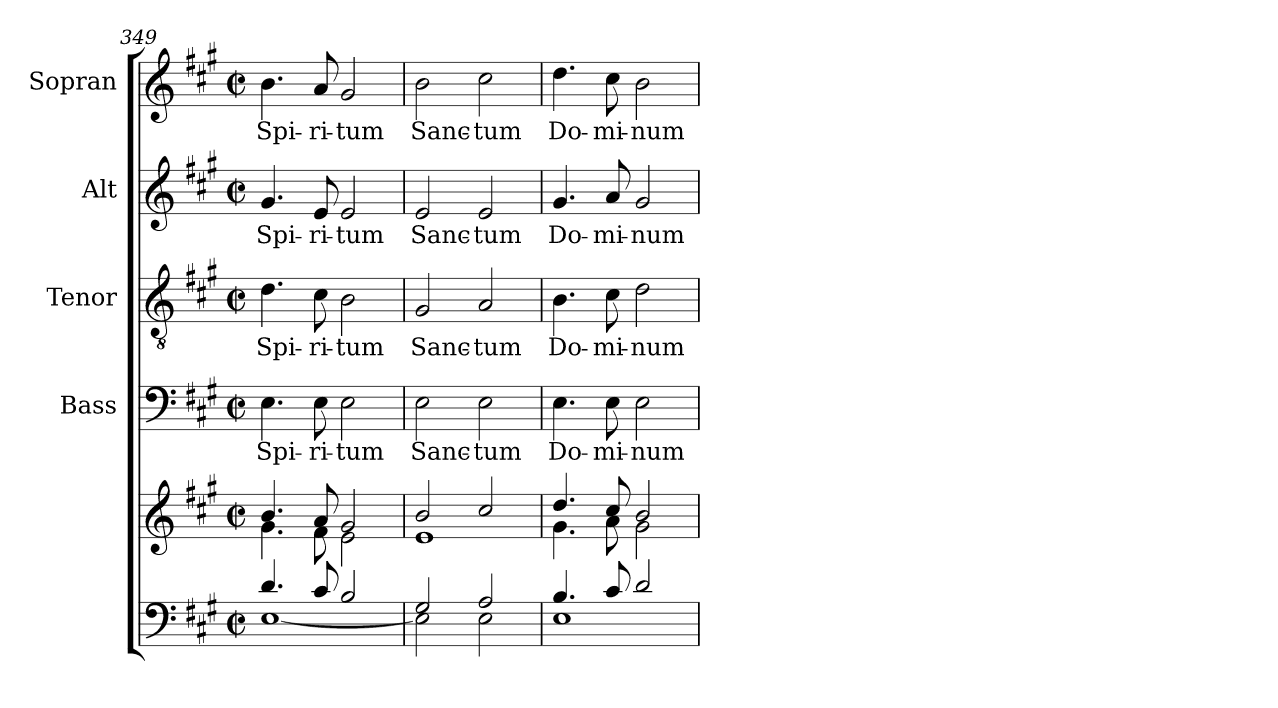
**kern	**kern	**kern	**text	**kern	**text	**kern	**text	**kern	**text
*part5	*part5	*part4	*part4	*part3	*part3	*part2	*part2	*part1	*part1
*staff6	*staff5	*staff4	*staff4	*staff3	*staff3	*staff2	*staff2	*staff1	*staff1
*	*	*I"Bass	*	*I"Tenor	*	*I"Alt	*	*I"Sopran	*
*	*	*I'B.	*	*I'T.	*	*I'A.	*	*I'S.	*
*clefF4	*clefG2	*clefF4	*	*clefGv2	*	*clefG2	*	*clefG2	*
*k[f#c#g#]	*k[f#c#g#]	*k[f#c#g#]	*	*k[f#c#g#]	*	*k[f#c#g#]	*	*k[f#c#g#]	*
*A:	*A:	*A:	*	*A:	*	*A:	*	*A:	*
*M2/2	*M2/2	*M2/2	*	*M2/2	*	*M2/2	*	*M2/2	*
*met(c|)	*met(c|)	*met(c|)	*	*met(c|)	*	*met(c|)	*	*met(c|)	*
=349	=349	=349	=349	=349	=349	=349	=349	=349	=349
*^	*^	*	*	*	*	*	*	*	*
!	!	!	!	!	!LO:LY:b	!	!LO:LY:b	!	!LO:LY:b	!	!LO:LY:b
4.d/	[<1E	4.b/	4.g#\	4.E\	Spi-	4.d\	Spi-	4.g#/	Spi-	4.b\	Spi-
!	!	!	!	!	!LO:LY:b	!	!LO:LY:b	!	!LO:LY:b	!	!LO:LY:b
8c#/	.	8a/	8f#\	8E\	-ri-	8c#\	-ri-	8e/	-ri-	8a/	-ri-
!	!	!	!	!	!LO:LY:b	!	!LO:LY:b	!	!LO:LY:b	!	!LO:LY:b
2B/	.	2g#/	2e\	2E\	-tum	2B\	-tum	2e/	-tum	2g#/	-tum
=350	=350	=350	=350	=350	=350	=350	=350	=350	=350	=350	=350
!	!	!	!	!	!LO:LY:b	!	!LO:LY:b	!	!LO:LY:b	!	!LO:LY:b
2G#/	2E\]	2b/	1e	2E\	Sanc-	2G#/	Sanc-	2e/	Sanc-	2b\	Sanc-
!	!	!	!	!	!LO:LY:b	!	!LO:LY:b	!	!LO:LY:b	!	!LO:LY:b
2A/	2E\	2cc#/	.	2E\	-tum	2A/	-tum	2e/	-tum	2cc#\	-tum
=351	=351	=351	=351	=351	=351	=351	=351	=351	=351	=351	=351
!	!	!	!	!	!LO:LY:b	!	!LO:LY:b	!	!LO:LY:b	!	!LO:LY:b
4.B/	1E	4.dd/	4.g#\	4.E\	Do-	4.B\	Do-	4.g#/	Do-	4.dd\	Do-
!	!	!	!	!	!LO:LY:b	!	!LO:LY:b	!	!LO:LY:b	!	!LO:LY:b
8c#/	.	8cc#/	8a\	8E\	-mi-	8c#\	-mi-	8a/	-mi-	8cc#\	-mi-
!	!	!	!	!	!LO:LY:b	!	!LO:LY:b	!	!LO:LY:b	!	!LO:LY:b
2d/	.	2b/	2g#\	2E\	-num	2d\	-num	2g#/	-num	2b\	-num
*v	*v	*	*	*	*	*	*	*	*	*	*
*	*v	*v	*	*	*	*	*	*	*	*
=	=	=	=	=	=	=	=	=	=
*-	*-	*-	*-	*-	*-	*-	*-	*-	*-
